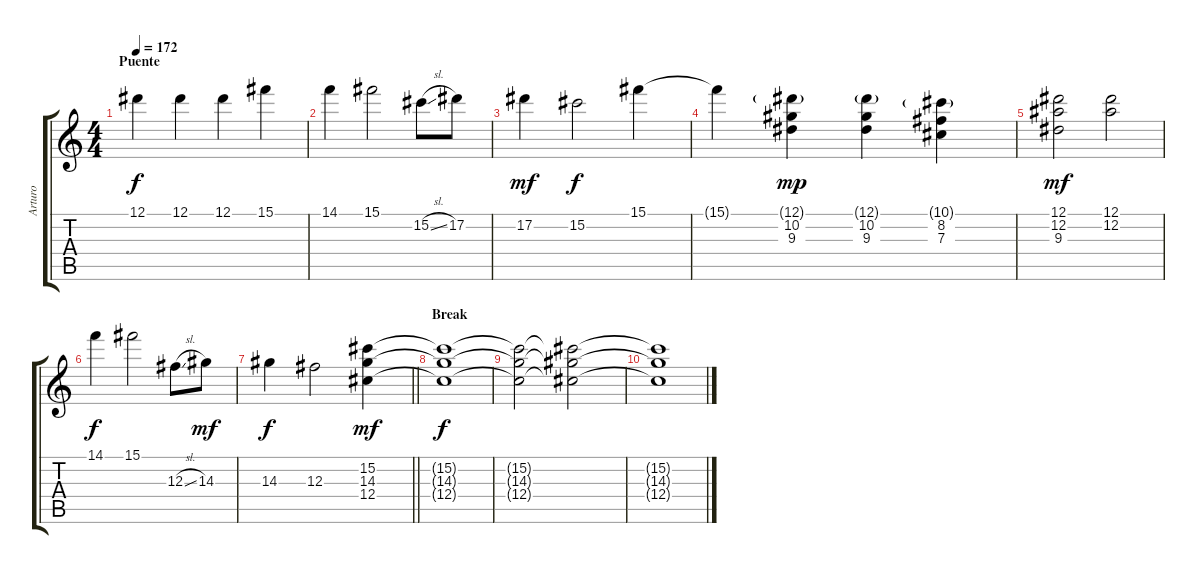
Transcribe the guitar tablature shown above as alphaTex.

\track ("Arturo" "Arturo") {instrument overdrivenguitar}
\staff {score tabs}
\tuning (Eb4 Bb3 Gb3 Db3 Ab2 Eb2) {hide}
\ts (4 4)
\section ("" "Puente")
\tempo 172
\clef g2
\ks c
12.1.4{dy f} 12.1.4 12.1.4 15.1.4 |
14.1.4 15.1.2 15.2{sl}.8 17.2.8 |
17.2.4{dy mf} 15.2.2{dy f} 15.1.4 |
15.1{t}.4 (12.1{g} 10.2 9.3).4{dy mp} (12.1{g} 10.2 9.3).4 (10.1{g} 8.2 7.3).4 |
(12.1 12.2 9.3).2{dy mf} (12.1 12.2).2 |
14.1.4{dy f} 15.1.2 12.3{sl}.8 14.3.8{dy mf} |
\barLineRight lightlight
14.3.4{dy f} 12.3.2 (15.2 14.3 12.4).4{dy mf} |
\section ("" "Break")
(15.2{t} 14.3{t} 12.4{t}).1{dy f} |
(15.2{t} 14.3{t} 12.4{t}).2 (15.2{t} 14.3{t} 12.4{t}).2{volume 0} |
(15.2{t} 14.3{t} 12.4{t}).1
